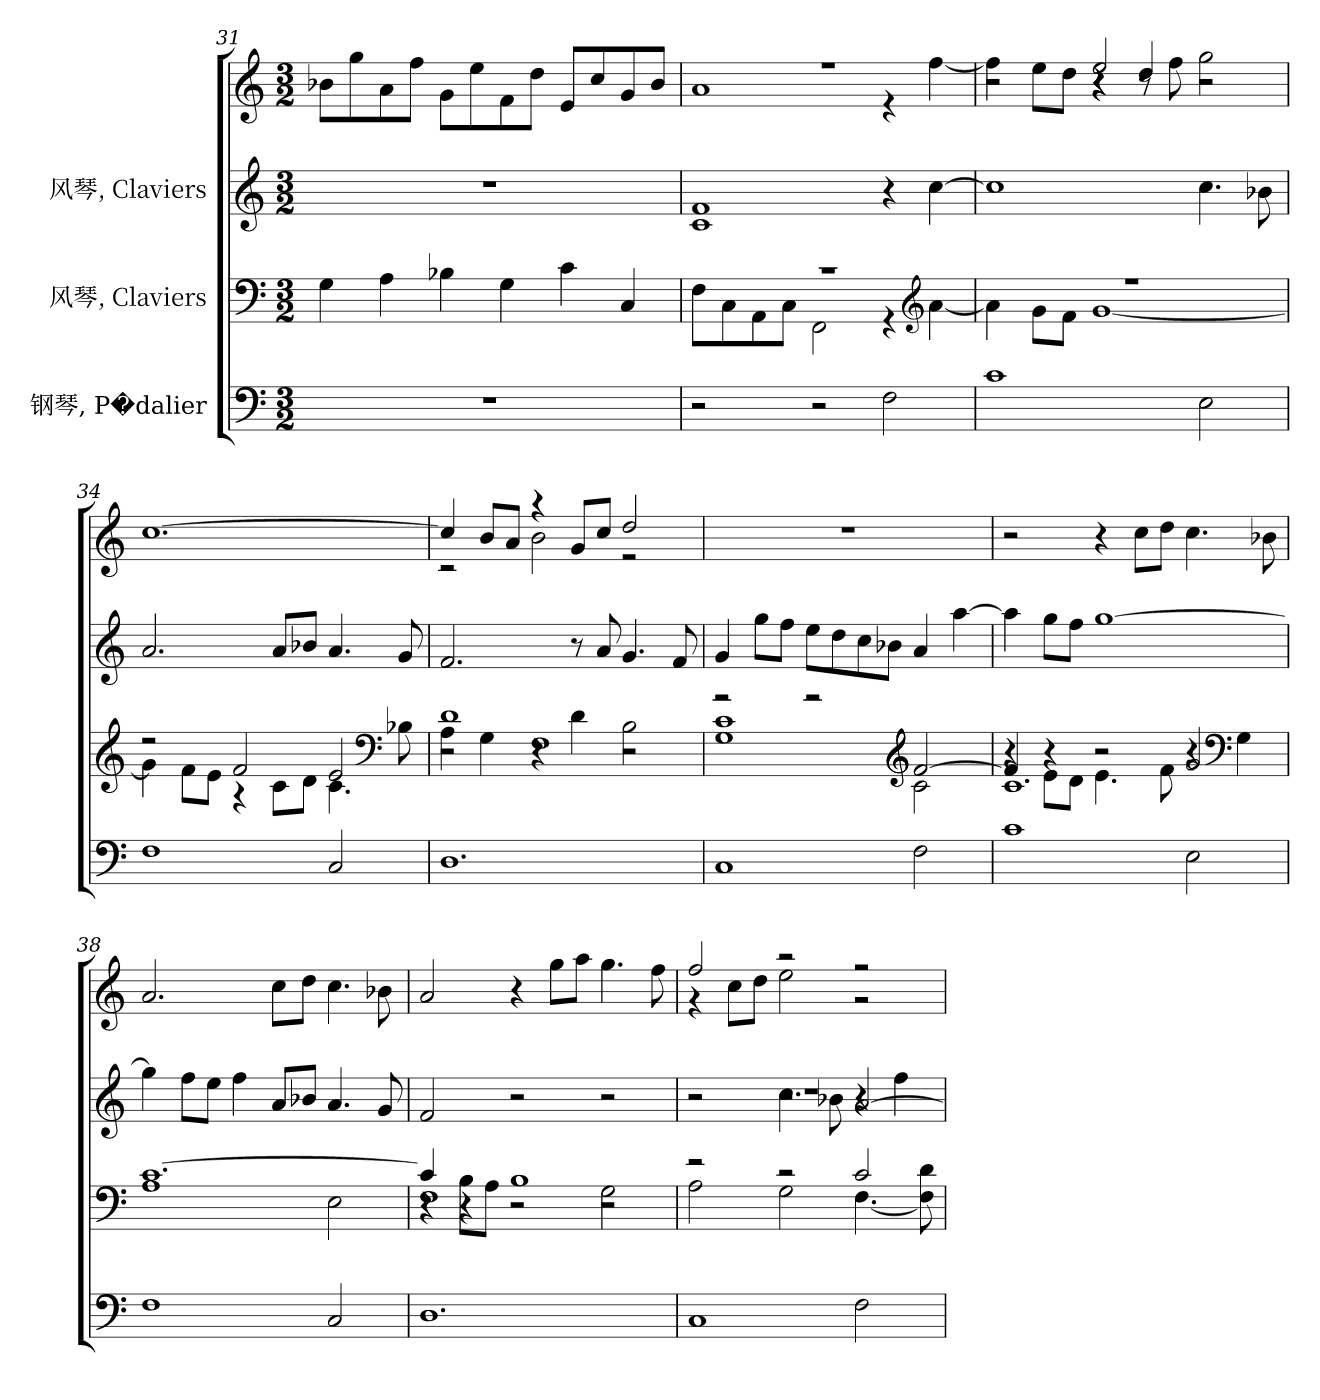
**kern	**kern	**kern	**kern
*part3	*part2	*part1	*part1
*staff4	*staff3	*staff2	*staff1
*I"钢琴, P�dalier	*I"风琴, Claviers	*I"风琴, Claviers	*
!!LO:LB:g=z
*clefF4	*clefF4	*clefG2	*clefG2
*k[]	*k[]	*k[]	*k[]
*M3/2	*M3/2	*M3/2	*M3/2
=31	=31	=31	=31
1.r	4G\	1.r	8b-X\L
.	.	.	8gg\
.	4A\	.	8a\
.	.	.	8ff\J
.	4B-X\	.	8g\L
.	.	.	8ee\
.	4G\	.	8f\
.	.	.	8dd\J
.	4c\	.	8e/L
.	.	.	8cc/
.	4C/	.	8g/
.	.	.	8b-/J
=32	=32	=32	=32
*	*^	*	*^
2r	1.r	8F\L	1c 1f	1.r	1a
.	.	8C\	.	.	.
.	.	8AA\	.	.	.
.	.	8C\J	.	.	.
2r	.	2FF\	.	.	.
2F\	.	4r	4r	.	4r
*	*clefG2	*	*	*	*
.	.	[4a\	[4cc\	.	[4ff\
=33	=33	=33	=33	=33	=33
*	*	*	*	*	*^
1c	1.r	4a\]	1cc]	2r	4ff\]	2r
.	.	8g\L	.	.	8ee\L	.
.	.	8f\J	.	.	8dd\J	.
.	.	[1g	.	2ee/	4r	4r
.	.	.	.	.	8r	4dd/
.	.	.	.	.	8ff\	.
2E\	.	.	4.cc\	2r	2gg\	2r
.	.	.	8b-X\	.	.	.
*	*	*	*	*v	*v	*v
!!LO:PB:g=z
=34	=34	=34	=34	=34
1F	2r	4g\]	2.a/	[1.cc
.	.	8f\L	.	.
.	.	8e\J	.	.
.	2f/	4r	.	.
.	.	8c\L	8a/L	.
.	.	8d\J	8b-X/J	.
2C/	2e/	4.c\	4.a/	.
*	*clefF4	*	*	*
.	.	8B-X\	8g/	.
=35	=35	=35	=35	=35
*	*	*^	*	*^
1.D	1d	4A\	2r	2.f/	4cc/]	2r
.	.	4G\	.	.	8b/L	.
.	.	.	.	.	8a/J	.
.	.	4r	1F	.	4r	2b\
.	.	4d\	.	8r	8g/L	.
.	.	.	.	8a/	8cc/J	.
.	2r	2B\	.	4.g/	2dd/	2r
.	.	.	.	8f/	.	.
*	*	*v	*v	*	*v	*v
=36	=36	=36	=36	=36
1C	2r	1G 1c	4g/	1.r
.	.	.	8gg\L	.
.	.	.	8ff\J	.
.	2r	.	8ee\L	.
.	.	.	8dd\	.
.	.	.	8cc\	.
.	.	.	8b-X\J	.
*	*clefG2	*	*	*
2F\	[2f/	2c\	4a/	.
.	.	.	[4aa\	.
!!LO:LB:g=z
=37	=37	=37	=37	=37
*	*	*^	*	*
1c	4f/]	4r	1.c	4aa\]	2r
.	4r	8e\L	.	8gg\L	.
.	.	8d\J	.	8ff\J	.
.	2r	4.e\	.	[1gg	4r
.	.	.	.	.	8cc\L
.	.	8f\	.	.	8dd\J
2E\	2g/	4r	.	.	4.cc\
*	*clefF4	*	*	*	*
.	.	4G\	.	.	.
.	.	.	.	.	8b-X\
*	*	*v	*v	*	*
=38	=38	=38	=38	=38
1F	[1.c	1A	4gg\]	2.a/
.	.	.	8ff\L	.
.	.	.	8ee\J	.
.	.	.	4ff\	.
.	.	.	8a/L	8cc\L
.	.	.	8b-X/J	8dd\J
2C/	.	2E\	4.a/	4.cc\
.	.	.	8g/	8b-X\
=39	=39	=39	=39	=39
*	*	*^	*	*
1.D	4c/]	4r	1F	2f/	2a/
.	4r	8B\L	.	.	.
.	.	8A\J	.	.	.
.	1B	2r	.	2r	4r
.	.	.	.	.	8gg\L
.	.	.	.	.	8aa\J
.	.	2G\	2r	2r	4.gg\
.	.	.	.	.	8ff\
*	*	*v	*v	*	*
=40	=40	=40	=40	=40
*	*	*	*^	*^
*	*	*	*	*^	*	*
1C	2r	2A\	1.r	2r	2r	2ff/	4r
.	.	.	.	.	.	.	8cc\L
.	.	.	.	.	.	.	8dd\J
.	2r	2G\	.	4.cc\	2r	2r	2ee\
.	.	.	.	8b-X\	.	.	.
2F\	2c/	[4.F\	.	4r	[2a/	2r	2r
.	.	.	.	4ff\	.	.	.
.	.	8F\] 8d\	.	.	.	.	.
*	*v	*v	*	*	*	*	*
*	*	*v	*v	*v	*	*
*	*	*	*v	*v
=	=	=	=
*-	*-	*-	*-
